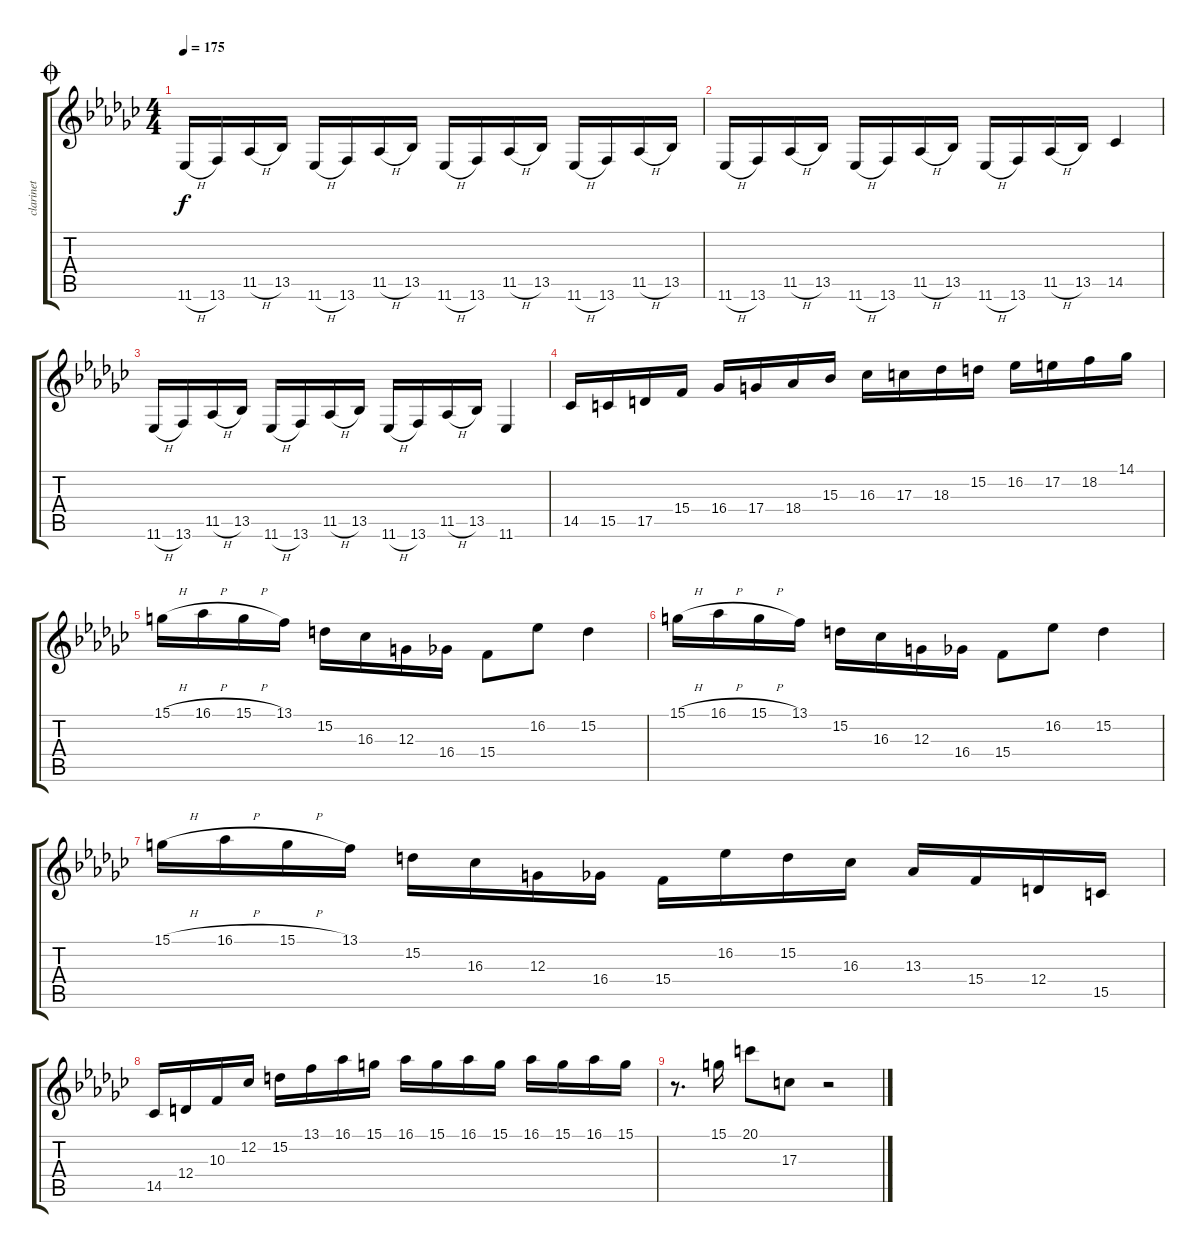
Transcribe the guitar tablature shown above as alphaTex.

\track ("clarinet" "clarinet") {instrument clarinet}
\staff {score tabs}
\tuning (E4 B3 G3 D3 A2 E2) {hide}
\ts (4 4)
\jump coda
\tempo 175
\clef g2
\ks gb
11.6{h}.16{dy f} 13.6.16 11.5{h}.16 13.5.16 11.6{h}.16 13.6.16 11.5{h}.16 13.5.16 11.6{h}.16 13.6.16 11.5{h}.16 13.5.16 11.6{h}.16 13.6.16 11.5{h}.16 13.5.16 |
11.6{h}.16 13.6.16 11.5{h}.16 13.5.16 11.6{h}.16 13.6.16 11.5{h}.16 13.5.16 11.6{h}.16 13.6.16 11.5{h}.16 13.5.16 14.5.4 |
11.6{h}.16 13.6.16 11.5{h}.16 13.5.16 11.6{h}.16 13.6.16 11.5{h}.16 13.5.16 11.6{h}.16 13.6.16 11.5{h}.16 13.5.16 11.6.4 |
14.5.16 15.5.16 17.5.16 15.4.16 16.4.16 17.4.16 18.4.16 15.3.16 16.3.16 17.3.16 18.3.16 15.2.16 16.2.16 17.2.16 18.2.16 14.1.16 |
15.1{h}.16 16.1{h}.16 15.1{h}.16 13.1.16 15.2.16 16.3.16 12.3.16 16.4.16 15.4.8 16.2.8 15.2.4 |
15.1{h}.16 16.1{h}.16 15.1{h}.16 13.1.16 15.2.16 16.3.16 12.3.16 16.4.16 15.4.8 16.2.8 15.2.4 |
15.1{h}.16 16.1{h}.16 15.1{h}.16 13.1.16 15.2.16 16.3.16 12.3.16 16.4.16 15.4.16 16.2.16 15.2.16 16.3.16 13.3.16 15.4.16 12.4.16 15.5.16 |
14.5.16 12.4.16 10.3.16 12.2.16 15.2.16 13.1.16 16.1.16 15.1.16 16.1.16 15.1.16 16.1.16 15.1.16 16.1.16 15.1.16 16.1.16 15.1.16 |
r.8{d} 15.1.16 20.1.8 17.3.8 r.2
